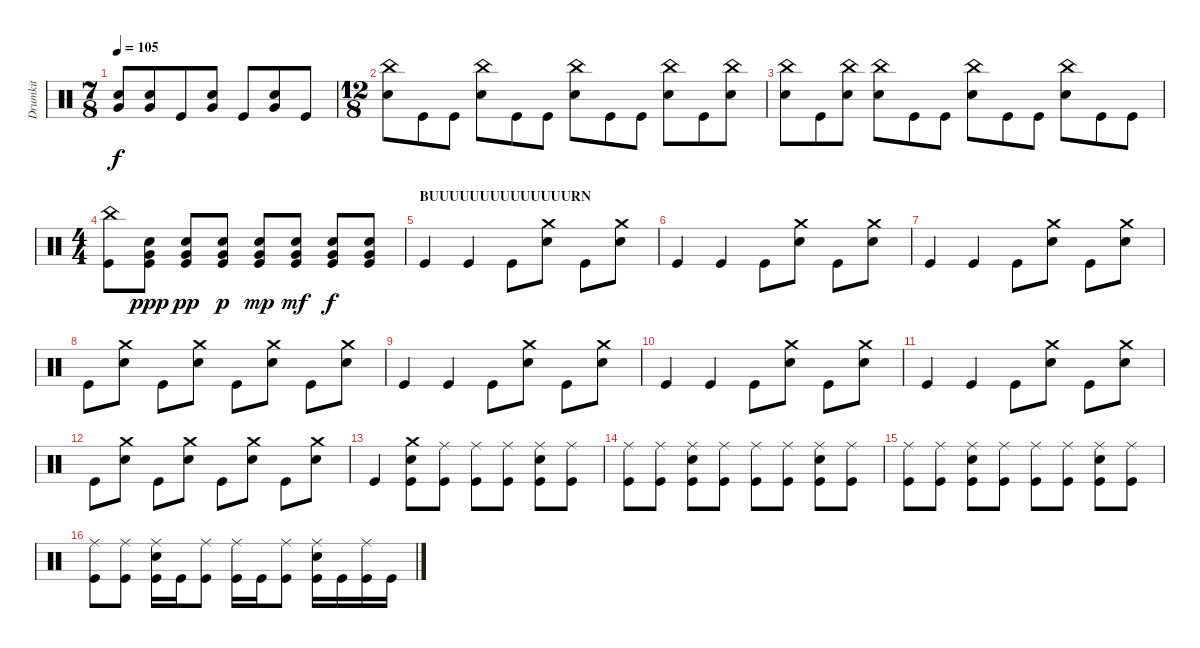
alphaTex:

\track ("Drumkit" "Drumkit") {instrument percussion}
\staff {score}
\articulation defaults
\ts (7 8)
\tempo 105
\clef neutral
\ks c
("Snare (hit) 2" "Very Low Tom (hit)").8{dy f} ("Snare (hit) 2" "Very Low Tom (hit)").8 "Kick (hit)".8 ("Snare (hit) 2" "Very Low Tom (hit)").8 "Kick (hit)".8 ("Snare (hit) 2" "Very Low Tom (hit)").8 "Kick (hit)".8 |
\ts (12 8)
("Snare (hit) 2" "China (hit)").8 "Kick (hit)".8 "Kick (hit)".8 ("Snare (hit) 2" "China (hit)").8 "Kick (hit)".8 "Kick (hit)".8 ("Snare (hit) 2" "China (hit)").8 "Kick (hit)".8 "Kick (hit)".8 ("Snare (hit) 2" "China (hit)").8 "Kick (hit)".8 ("Snare (hit) 2" "China (hit)").8 |
("Snare (hit) 2" "China (hit)").8 "Kick (hit)".8 ("Snare (hit) 2" "China (hit)").8 ("Snare (hit) 2" "China (hit)").8 "Kick (hit)".8 "Kick (hit)".8 ("Snare (hit) 2" "China (hit)").8 "Kick (hit)".8 "Kick (hit)".8 ("Snare (hit) 2" "China (hit)").8 "Kick (hit)".8 "Kick (hit)".8 |
\ts (4 4)
("Kick (hit)" "China (hit)").8 ("Kick (hit)" "Very Low Tom (hit)" "Snare (hit) 2").8{dy ppp} ("Kick (hit)" "Very Low Tom (hit)" "Snare (hit) 2").8{dy pp} ("Kick (hit)" "Very Low Tom (hit)" "Snare (hit) 2").8{dy p} ("Kick (hit)" "Very Low Tom (hit)" "Snare (hit) 2").8{dy mp} ("Kick (hit)" "Very Low Tom (hit)" "Snare (hit) 2").8{dy mf} ("Kick (hit)" "Very Low Tom (hit)" "Snare (hit) 2").8{dy f} ("Kick (hit)" "Very Low Tom (hit)" "Snare (hit) 2").8 |
\section ("" "BUUUUUUUUUUUUUURN")
"Kick (hit)".4 "Kick (hit)".4 "Kick (hit)".8 ("Snare (hit) 2" "Crash medium (hit)").8 "Kick (hit)".8 ("Snare (hit) 2" "Crash medium (hit)").8 |
"Kick (hit)".4 "Kick (hit)".4 "Kick (hit)".8 ("Snare (hit) 2" "Crash medium (hit)").8 "Kick (hit)".8 ("Snare (hit) 2" "Crash medium (hit)").8 |
"Kick (hit)".4 "Kick (hit)".4 "Kick (hit)".8 ("Snare (hit) 2" "Crash medium (hit)").8 "Kick (hit)".8 ("Snare (hit) 2" "Crash medium (hit)").8 |
"Kick (hit)".8 ("Snare (hit) 2" "Crash medium (hit)").8 "Kick (hit)".8 ("Snare (hit) 2" "Crash medium (hit)").8 "Kick (hit)".8 ("Snare (hit) 2" "Crash medium (hit)").8 "Kick (hit)".8 ("Snare (hit) 2" "Crash medium (hit)").8 |
"Kick (hit)".4 "Kick (hit)".4 "Kick (hit)".8 ("Snare (hit) 2" "Crash medium (hit)").8 "Kick (hit)".8 ("Snare (hit) 2" "Crash medium (hit)").8 |
"Kick (hit)".4 "Kick (hit)".4 "Kick (hit)".8 ("Snare (hit) 2" "Crash medium (hit)").8 "Kick (hit)".8 ("Snare (hit) 2" "Crash medium (hit)").8 |
"Kick (hit)".4 "Kick (hit)".4 "Kick (hit)".8 ("Snare (hit) 2" "Crash medium (hit)").8 "Kick (hit)".8 ("Snare (hit) 2" "Crash medium (hit)").8 |
"Kick (hit)".8 ("Snare (hit) 2" "Crash medium (hit)").8 "Kick (hit)".8 ("Snare (hit) 2" "Crash medium (hit)").8 "Kick (hit)".8 ("Snare (hit) 2" "Crash medium (hit)").8 "Kick (hit)".8 ("Snare (hit) 2" "Crash medium (hit)").8 |
"Kick (hit)".4 ("Kick (hit)" "Crash medium (hit)" "Snare (hit) 2").8 ("Kick (hit)" "Ride (middle)").8 ("Kick (hit)" "Ride (middle)").8 ("Kick (hit)" "Ride (middle)").8 ("Kick (hit)" "Ride (middle)" "Snare (hit) 2").8 ("Kick (hit)" "Ride (middle)").8 |
("Ride (middle)" "Kick (hit)").8 ("Ride (middle)" "Kick (hit)").8 ("Ride (middle)" "Snare (hit) 2" "Kick (hit)").8 ("Ride (middle)" "Kick (hit)").8 ("Ride (middle)" "Kick (hit)").8 ("Ride (middle)" "Kick (hit)").8 ("Snare (hit) 2" "Kick (hit)" "Ride (middle)").8 ("Kick (hit)" "Ride (middle)").8 |
("Ride (middle)" "Kick (hit)").8 ("Ride (middle)" "Kick (hit)").8 ("Ride (middle)" "Snare (hit) 2" "Kick (hit)").8 ("Ride (middle)" "Kick (hit)").8 ("Ride (middle)" "Kick (hit)").8 ("Ride (middle)" "Kick (hit)").8 ("Snare (hit) 2" "Kick (hit)" "Ride (middle)").8 ("Kick (hit)" "Ride (middle)").8 |
("Ride (middle)" "Kick (hit)").8 ("Ride (middle)" "Kick (hit)").8 ("Ride (middle)" "Snare (hit) 2" "Kick (hit)").16 "Kick (hit)".16 ("Ride (middle)" "Kick (hit)").8 ("Ride (middle)" "Kick (hit)").16 "Kick (hit)".16 ("Ride (middle)" "Kick (hit)").8 ("Snare (hit) 2" "Kick (hit)" "Ride (middle)").16 "Kick (hit)".16 ("Kick (hit)" "Ride (middle)").16 "Kick (hit)".16
